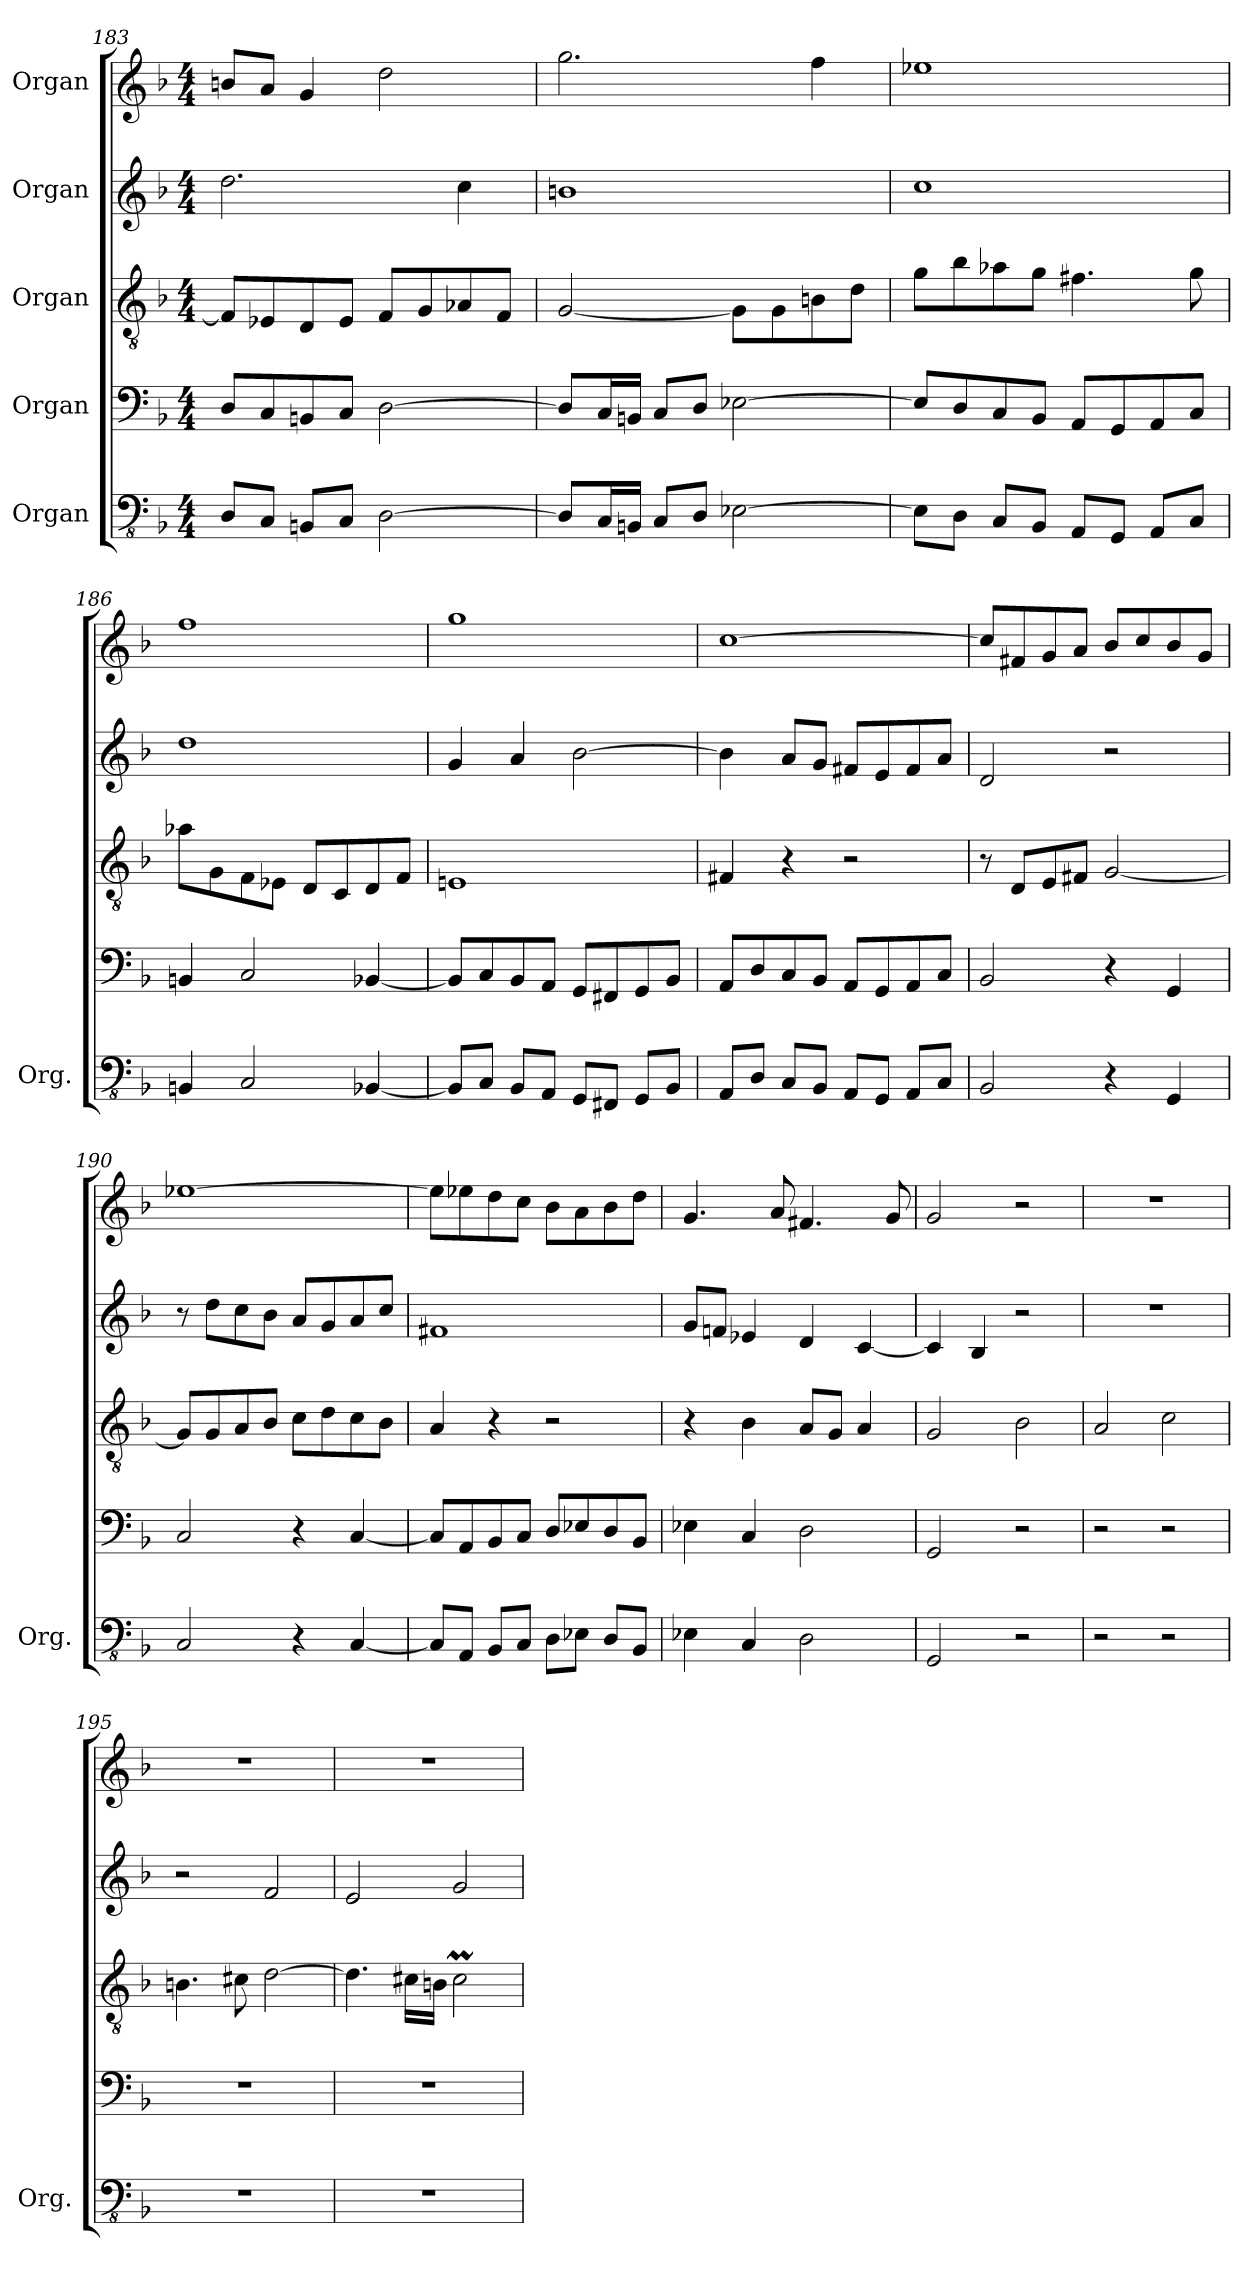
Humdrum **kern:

**kern	**kern	**kern	**kern	**kern
*part5	*part4	*part3	*part2	*part1
*staff5	*staff4	*staff3	*staff2	*staff1
*I"Organ	*I"Organ	*I"Organ	*I"Organ	*I"Organ
*I'Org.	*	*	*	*
*clefFv4	*clefF4	*clefGv2	*clefG2	*clefG2
*k[b-]	*k[b-]	*k[b-]	*k[b-]	*k[b-]
*M4/4	*M4/4	*M4/4	*M4/4	*M4/4
=183	=183	=183	=183	=183
8DD/L	8D/L	8F/L]	2.dd\	8bn/L
8CC/J	8C/	8E-X/	.	8a/J
8BBBn/L	8BBn/	8D/	.	4g/
8CC/J	8C/J	8E-/J	.	.
[2DD\	[2D\	8F/L	.	2dd\
.	.	8G/	.	.
.	.	8A-X/	4cc\	.
.	.	8F/J	.	.
!!LO:LB:g=z
=184	=184	=184	=184	=184
8DD/L]	8D/L]	[2G/	1bn	2.gg\
16CC/L	16C/L	.	.	.
16BBBn/JJ	16BBn/JJ	.	.	.
8CC/L	8C/L	.	.	.
8DD/J	8D/J	.	.	.
[2EE-X\	[2E-X\	8G\L]	.	.
.	.	8G\	.	.
.	.	8Bn\	.	4ff\
.	.	8d\J	.	.
=185	=185	=185	=185	=185
8EE-\L]	8E-/L]	8g\L	1cc	1ee-X
8DD\J	8D/	8b-\	.	.
8CC/L	8C/	8a-X\	.	.
8BBB-/J	8BB-/J	8g\J	.	.
8AAA/L	8AA/L	4.f#X\	.	.
8GGG/J	8GG/	.	.	.
8AAA/L	8AA/	.	.	.
8CC/J	8C/J	8g\	.	.
=186	=186	=186	=186	=186
4BBBn/	4BBn/	8a-X\L	1dd	1ff
.	.	8G\	.	.
2CC/	2C/	8F\	.	.
.	.	8E-X\J	.	.
.	.	8D/L	.	.
.	.	8C/	.	.
[4BBB-X/	[4BB-X/	8D/	.	.
.	.	8F/J	.	.
=187	=187	=187	=187	=187
8BBB-/L]	8BB-/L]	1En	4g/	1gg
8CC/J	8C/	.	.	.
8BBB-/L	8BB-/	.	4a/	.
8AAA/J	8AA/J	.	.	.
8GGG/L	8GG/L	.	[2b-\	.
8FFF#X/J	8FF#X/	.	.	.
8GGG/L	8GG/	.	.	.
8BBB-/J	8BB-/J	.	.	.
!!LO:PB:g=z
=188	=188	=188	=188	=188
8AAA/L	8AA/L	4F#X/	4b-\]	[1cc
8DD/J	8D/	.	.	.
8CC/L	8C/	4r	8a/L	.
8BBB-/J	8BB-/J	.	8g/J	.
8AAA/L	8AA/L	2r	8f#X/L	.
8GGG/J	8GG/	.	8e/	.
8AAA/L	8AA/	.	8f#/	.
8CC/J	8C/J	.	8a/J	.
=189	=189	=189	=189	=189
2BBB-/	2BB-/	8r	2d/	8cc/L]
.	.	8D/L	.	8f#X/
.	.	8E/	.	8g/
.	.	8F#X/J	.	8a/J
4r	4r	[2G/	2r	8b-/L
.	.	.	.	8cc/
4GGG/	4GG/	.	.	8b-/
.	.	.	.	8g/J
=190	=190	=190	=190	=190
2CC/	2C/	8G/L]	8r	[1ee-X
.	.	8G/	8dd\L	.
.	.	8A/	8cc\	.
.	.	8B-/J	8b-\J	.
4r	4r	8c\L	8a/L	.
.	.	8d\	8g/	.
[4CC/	[4C/	8c\	8a/	.
.	.	8B-\J	8cc/J	.
=191	=191	=191	=191	=191
*	*	*	*	*MM90
8CC/L]	8C/L]	4A/	1f#X	8ee-\L]
8AAA/J	8AA/	.	.	8ee-X\
8BBB-/L	8BB-/	4r	.	8dd\
8CC/J	8C/J	.	.	8cc\J
8DD\L	8D/L	2r	.	8b-\L
8EE-X\J	8E-X/	.	.	8a\
8DD/L	8D/	.	.	8b-\
8BBB-/J	8BB-/J	.	.	8dd\J
!!LO:LB:g=z
=192	=192	=192	=192	=192
*	*	*	*	*MM80
4EE-X\	4E-X\	4r	8g/L	4.g/
.	.	.	8fn/J	.
4CC/	4C/	4B-\	4e-X/	.
.	.	.	.	8a/
*	*	*	*	*MM70
2DD\	2D\	8A/L	4d/	4.f#X/
.	.	8G/J	.	.
.	.	4A/	[4c/	.
.	.	.	.	8g/
!!LO:LB:g=z
=193	=193	=193	=193	=193
2GGG/	2GG/	2G/	4c/]	2g/
.	.	.	4B-/	.
*	*	*	*	*MM90
2r	2r	2B-\	2r	2r
=194	=194	=194	=194	=194
2r	2r	2A/	1r	1r
2r	2r	2c\	.	.
=195	=195	=195	=195	=195
1r	1r	4.Bn\	2r	1r
.	.	8c#X\	.	.
.	.	[2d\	2f/	.
=196	=196	=196	=196	=196
1r	1r	4.d\]	2e/	1r
.	.	16c#X\LL	.	.
.	.	16Bn\JJ	.	.
.	.	2c#m\	2g/	.
=	=	=	=	=
*-	*-	*-	*-	*-
